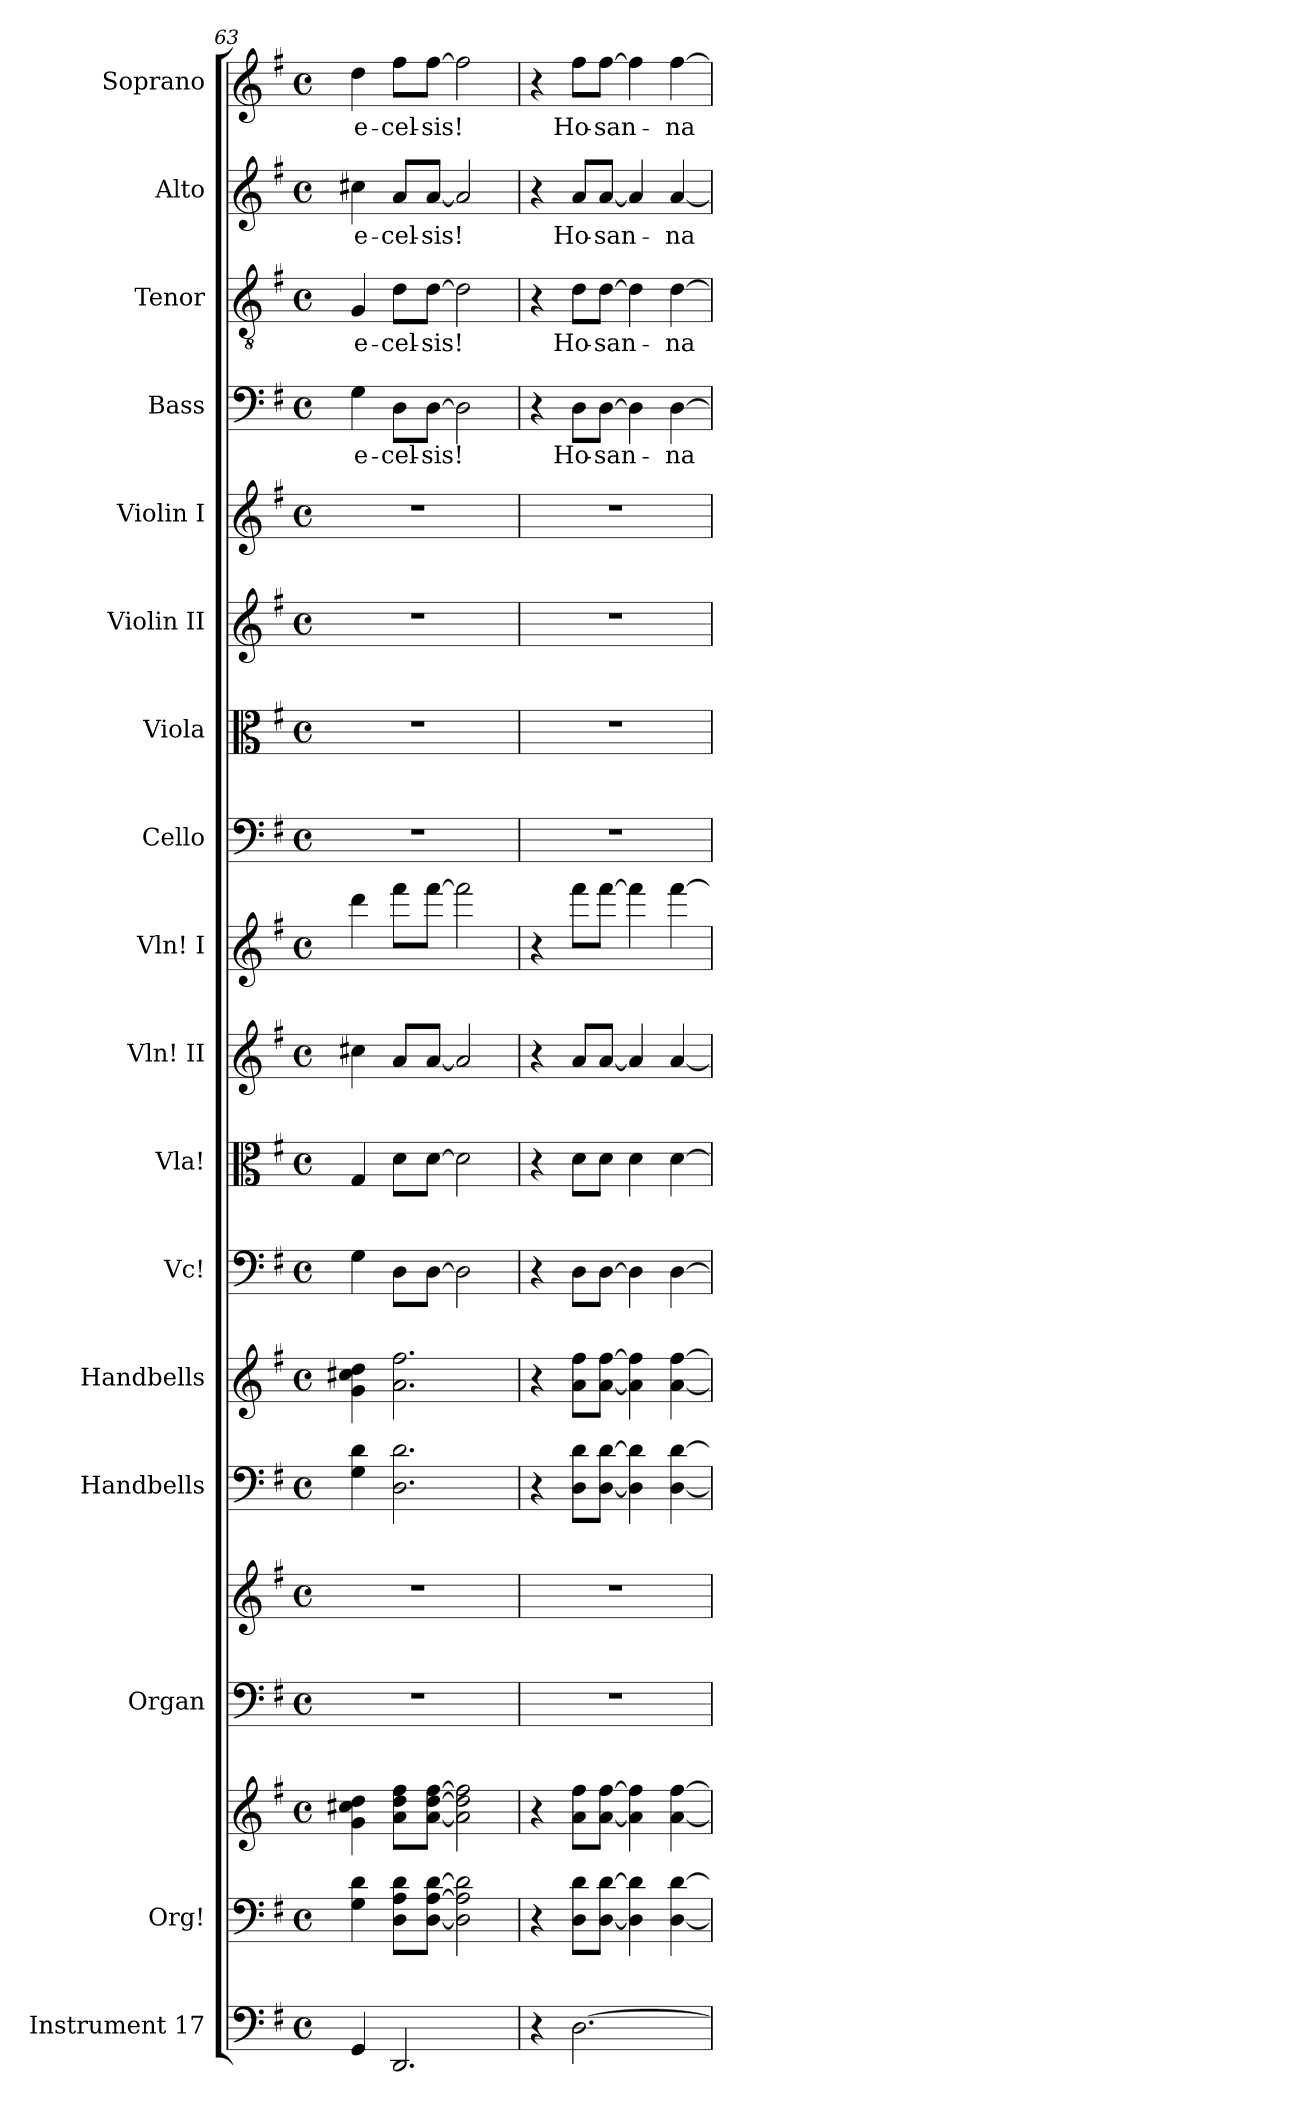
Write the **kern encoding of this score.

**kern	**kern	**kern	**kern	**kern	**kern	**kern	**kern	**kern	**kern	**kern	**kern	**kern	**kern	**kern	**kern	**text	**kern	**text	**kern	**text	**kern	**text
*part17	*part16	*part16	*part15	*part15	*part14	*part13	*part12	*part11	*part10	*part9	*part8	*part7	*part6	*part5	*part4	*part4	*part3	*part3	*part2	*part2	*part1	*part1
*staff19	*staff18	*staff17	*staff16	*staff15	*staff14	*staff13	*staff12	*staff11	*staff10	*staff9	*staff8	*staff7	*staff6	*staff5	*staff4	*staff4	*staff3	*staff3	*staff2	*staff2	*staff1	*staff1
*I"Instrument 17	*I"Org!	*	*I"Organ	*	*I"Handbells	*I"Handbells	*I"Vc!	*I"Vla!	*I"Vln! II	*I"Vln! I	*I"Cello	*I"Viola	*I"Violin II	*I"Violin I	*I"Bass	*	*I"Tenor	*	*I"Alto	*	*I"Soprano	*
*	*	*	*	*	*	*	*I'Vc!	*I'Vla!	*I'Vln! II	*I'Vln! I	*	*I'Vla	*I'Vln	*I'Vln	*I'B	*	*I'T	*	*I'A	*	*I'S	*
*clefF4	*clefF4	*clefG2	*clefF4	*clefG2	*clefF4	*clefG2	*clefF4	*clefC3	*clefG2	*clefG2	*clefF4	*clefC3	*clefG2	*clefG2	*clefF4	*	*clefGv2	*	*clefG2	*	*clefG2	*
*k[f#]	*k[f#]	*k[f#]	*k[f#]	*k[f#]	*k[f#]	*k[f#]	*k[f#]	*k[f#]	*k[f#]	*k[f#]	*k[f#]	*k[f#]	*k[f#]	*k[f#]	*k[f#]	*	*k[f#]	*	*k[f#]	*	*k[f#]	*
*G:	*G:	*G:	*G:	*G:	*G:	*G:	*G:	*G:	*G:	*G:	*G:	*G:	*G:	*G:	*G:	*	*G:	*	*G:	*	*G:	*
*M4/4	*M4/4	*M4/4	*M4/4	*M4/4	*M4/4	*M4/4	*M4/4	*M4/4	*M4/4	*M4/4	*M4/4	*M4/4	*M4/4	*M4/4	*M4/4	*	*M4/4	*	*M4/4	*	*M4/4	*
*met(c)	*met(c)	*met(c)	*met(c)	*met(c)	*met(c)	*met(c)	*met(c)	*met(c)	*met(c)	*met(c)	*met(c)	*met(c)	*met(c)	*met(c)	*met(c)	*	*met(c)	*	*met(c)	*	*met(c)	*
=63	=63	=63	=63	=63	=63	=63	=63	=63	=63	=63	=63	=63	=63	=63	=63	=63	=63	=63	=63	=63	=63	=63
!	!	!	!	!	!	!	!	!	!	!	!	!	!	!	!	!LO:LY:b:cj	!	!LO:LY:b:cj	!	!LO:LY:b:cj	!	!LO:LY:b:cj
4GG/	4d\ 4G\	4cc#X\ 4g\ 4dd\	1r	1r	4d\ 4G\	4cc#X\ 4dd\ 4g\	4G\	4G/	4cc#X\	4ddd\	1r	1r	1r	1r	4G\	e-	4G/	e-	4cc#X\	e-	4dd\	e-
!	!	!	!	!	!	!	!	!	!	!	!	!	!	!	!	!LO:LY:b:cj	!	!LO:LY:b:cj	!	!LO:LY:b:cj	!	!LO:LY:b:cj
2.DD/	8d\ 8A\ 8D\L	8dd\ 8a\ 8ff#\L	.	.	2.d\ 2.D\	2.ff#\ 2.a\	8D\L	8d\L	8a/L	8fff#\L	.	.	.	.	8D\L	-cel-	8d\L	-cel-	8a/L	-cel-	8ff#\L	-cel-
!	!	!	!	!	!	!	!	!	!	!	!	!	!	!	!	!LO:LY:b	!	!LO:LY:b	!	!LO:LY:b	!	!LO:LY:b
.	[>8d\ [<8D\ [>8A\J	[>8ff#\ [>8dd\ [<8a\J	.	.	.	.	[>8D\J	[>8d\J	[<8a/J	[>8fff#\J	.	.	.	.	[>8D\J	-sis!	[>8d\J	-sis!	[<8a/J	-sis!	[>8ff#\J	-sis!
.	2d\] 2A\] 2D\]	2ff#\] 2dd\] 2a\]	.	.	.	.	2D\]	2d\]	2a/]	2fff#\]	.	.	.	.	2D\]	.	2d\]	.	2a/]	.	2ff#\]	.
=64	=64	=64	=64	=64	=64	=64	=64	=64	=64	=64	=64	=64	=64	=64	=64	=64	=64	=64	=64	=64	=64	=64
4r	4r	4r	1r	1r	4r	4r	4r	4r	4r	4r	1r	1r	1r	1r	4r	.	4r	.	4r	.	4r	.
!	!	!	!	!	!	!	!	!	!	!	!	!	!	!	!	!LO:LY:b:cj	!	!LO:LY:b:cj	!	!LO:LY:b:cj	!	!LO:LY:b:cj
[>2.D\	8D\ 8d\L	8a\ 8ff#\L	.	.	8d\ 8D\L	8ff#\ 8a\L	8D\L	8d\L	8a/L	8fff#\L	.	.	.	.	8D\L	Ho-	8d\L	Ho-	8a/L	Ho-	8ff#\L	Ho-
!	!	!	!	!	!	!	!	!	!	!	!	!	!	!	!	!LO:LY:b:cj	!	!LO:LY:b:cj	!	!LO:LY:b:cj	!	!LO:LY:b:cj
.	[<8D\ [>8d\J	[>8ff#\ [<8a\J	.	.	[>8d\ [<8D\J	[>8ff#\ [<8a\J	[>8D\J	8d\J	[<8a/J	[>8fff#\J	.	.	.	.	[>8D\J	-san-	[>8d\J	-san-	[<8a/J	-san-	[>8ff#\J	-san-
.	4d\] 4D\]	4ff#\] 4a\]	.	.	4d\] 4D\]	4ff#\] 4a\]	4D\]	4d\	4a/]	4fff#\]	.	.	.	.	4D\]	.	4d\]	.	4a/]	.	4ff#\]	.
!	!	!	!	!	!	!	!	!	!	!	!	!	!	!	!	!LO:LY:b:cj	!	!LO:LY:b:cj	!	!LO:LY:b:cj	!	!LO:LY:b:cj
.	[>4d\ [<4D\	[>4ff#\ [<4a\	.	.	[>4d\ [<4D\	[>4ff#\ [<4a\	[>4D\	[>4d\	[<4a/	[>4fff#\	.	.	.	.	[>4D\	-na	[>4d\	-na	[<4a/	-na	[>4ff#\	-na
=	=	=	=	=	=	=	=	=	=	=	=	=	=	=	=	=	=	=	=	=	=	=
*-	*-	*-	*-	*-	*-	*-	*-	*-	*-	*-	*-	*-	*-	*-	*-	*-	*-	*-	*-	*-	*-	*-
